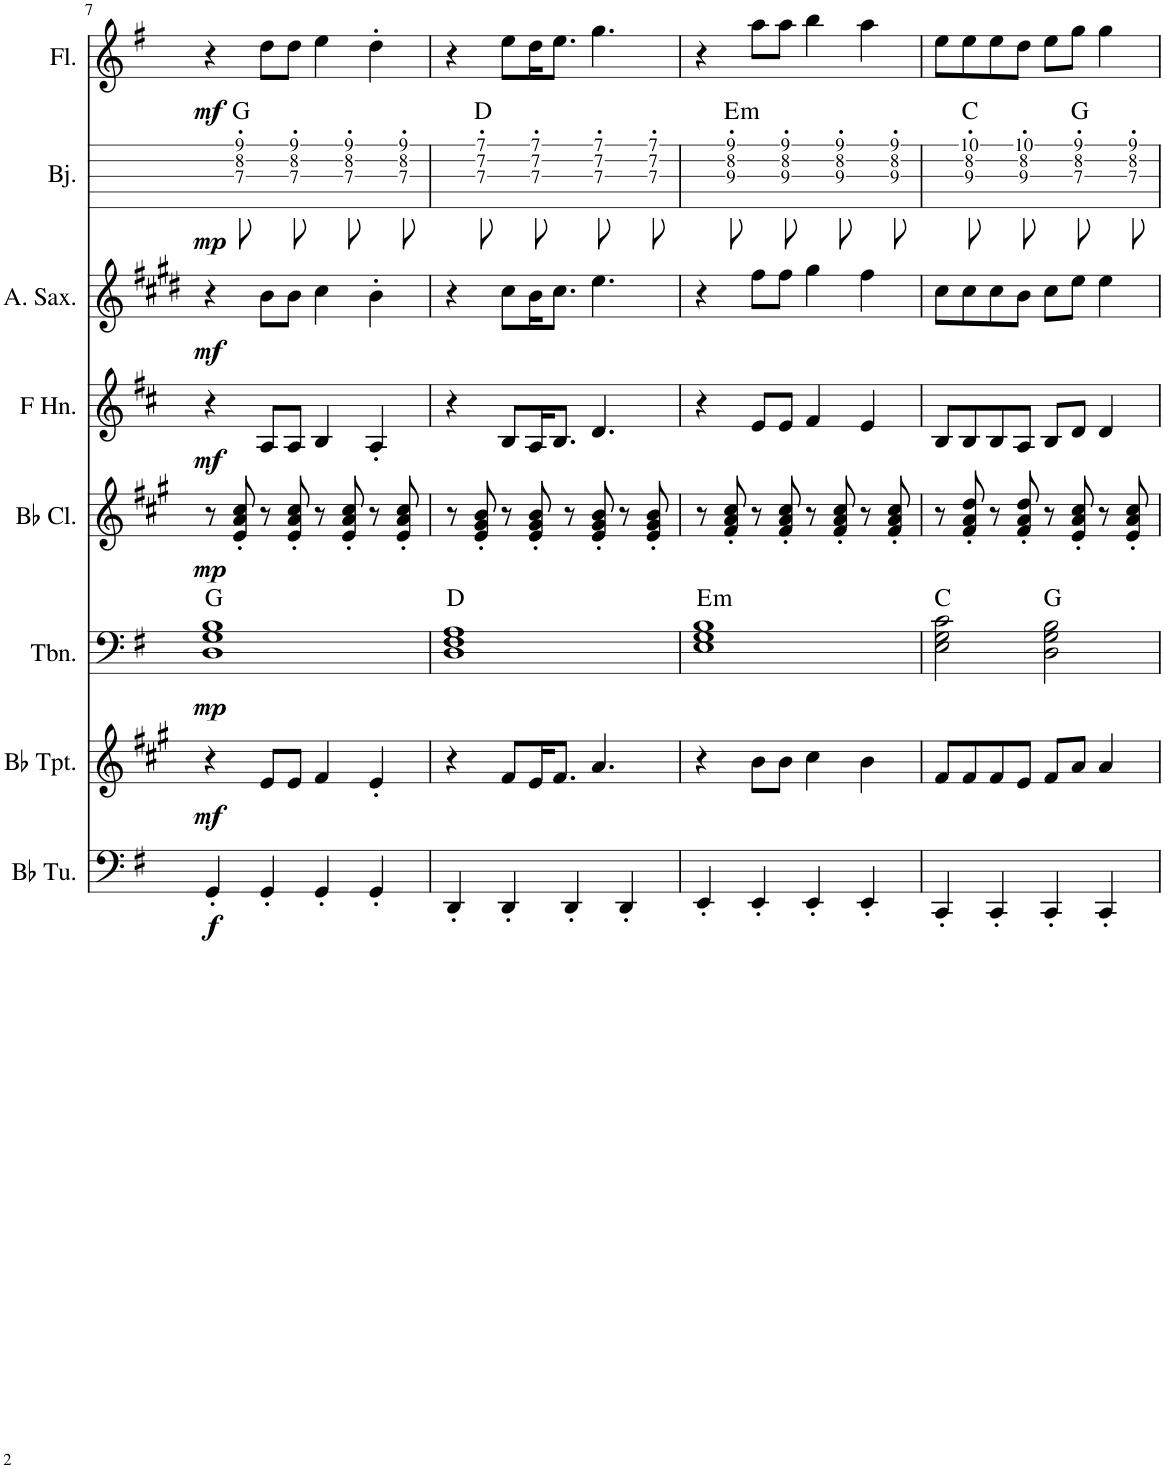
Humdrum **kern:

**kern	**dynam	**kern	**dynam	**kern	**dynam	**harte	**kern	**dynam	**kern	**dynam	**kern	**dynam	**kern	**dynam	**harte	**kern	**dynam
*part8	*part8	*part7	*part7	*part6	*part6	*part6	*part5	*part5	*part4	*part4	*part3	*part3	*part2	*part2	*part2	*part1	*part1
*staff8	*staff8	*staff7	*staff7	*staff6	*staff6	*	*staff5	*staff5	*staff4	*staff4	*staff3	*staff3	*staff2	*staff2	*	*staff1	*staff1
*I"Bb Tuba	*	*I"Bb Trumpet	*	*I"Trombone	*	*	*I"Bb Clarinet	*	*I"Horn in F	*	*I"Alto Saxophone	*	*I"Banjo	*	*	*I"Flute	*
*I'Bb Tu.	*	*I'Bb Tpt.	*	*I'Tbn.	*	*	*I'Bb Cl.	*	*	*	*I'A. Sax.	*	*I'Bj.	*	*	*I'Fl.	*
!!LO:PB:g=z
*clefF4	*	*clefG2	*	*clefF4	*	*	*clefG2	*	*clefG2	*	*clefG2	*	*	*	*	*clefG2	*
*	*	*Trd1c2	*	*	*	*	*Trd1c2	*	*Trd4c7	*	*Trd5c9	*	*Trd7c12	*	*	*	*
*k[f#]	*	*k[f#c#g#]	*	*k[f#]	*	*	*k[f#c#g#]	*	*k[f#c#]	*	*k[f#c#g#d#]	*	*k[f#]	*	*	*k[f#]	*
*M4/4	*	*M4/4	*	*M4/4	*	*	*M4/4	*	*M4/4	*	*M4/4	*	*M4/4	*	*	*M4/4	*
=7	=7	=7	=7	=7	=7	=7	=7	=7	=7	=7	=7	=7	=7	=7	=7	=7	=7
!	!LO:DY:b	!	!LO:DY:b	!	!LO:DY:b	!	!	!LO:DY:b	!	!LO:DY:b	!	!LO:DY:b	!	!LO:DY:b	!	!	!LO:DY:b
4GG'/	f	4r	mf	1D 1G 1B	mp	G:maj	8r	mp	4r	mf	4r	mf	8r	mp	.	4r	mf
.	.	.	.	.	.	.	8e/' 8a/' 8cc#/'	.	.	.	.	.	8d\' 8g\' 8b\'	.	G:maj	.	.
4GG'/	.	8e/L	.	.	.	.	8r	.	8A/L	.	8b\L	.	8r	.	.	8dd\L	.
.	.	8e/J	.	.	.	.	8e/' 8a/' 8cc#/'	.	8A/J	.	8b\J	.	8d\' 8g\' 8b\'	.	.	8dd\J	.
4GG'/	.	4f#/	.	.	.	.	8r	.	4B/	.	4cc#\	.	8r	.	.	4ee\	.
.	.	.	.	.	.	.	8e/' 8a/' 8cc#/'	.	.	.	.	.	8d\' 8g\' 8b\'	.	.	.	.
4GG'/	.	4e'/	.	.	.	.	8r	.	4A'/	.	4b'\	.	8r	.	.	4dd'\	.
.	.	.	.	.	.	.	8e/' 8a/' 8cc#/'	.	.	.	.	.	8d\' 8g\' 8b\'	.	.	.	.
=8	=8	=8	=8	=8	=8	=8	=8	=8	=8	=8	=8	=8	=8	=8	=8	=8	=8
4DD'/	.	4r	.	1D 1F# 1A	.	D:maj	8r	.	4r	.	4r	.	8r	.	.	4r	.
.	.	.	.	.	.	.	8e/' 8g#/' 8b/'	.	.	.	.	.	8d\' 8f#\' 8a\'	.	D:maj	.	.
4DD'/	.	8f#/L	.	.	.	.	8r	.	8B/L	.	8cc#\L	.	8r	.	.	8ee\L	.
.	.	16e/K	.	.	.	.	8e/' 8g#/' 8b/'	.	16A/K	.	16b\K	.	8d\' 8f#\' 8a\'	.	.	16dd\K	.
.	.	8.f#/J	.	.	.	.	.	.	8.B/J	.	8.cc#\J	.	.	.	.	8.ee\J	.
4DD'/	.	.	.	.	.	.	8r	.	.	.	.	.	8r	.	.	.	.
.	.	4.a/	.	.	.	.	8e/' 8g#/' 8b/'	.	4.d/	.	4.ee\	.	8d\' 8f#\' 8a\'	.	.	4.gg\	.
4DD'/	.	.	.	.	.	.	8r	.	.	.	.	.	8r	.	.	.	.
.	.	.	.	.	.	.	8e/' 8g#/' 8b/'	.	.	.	.	.	8d\' 8f#\' 8a\'	.	.	.	.
=9	=9	=9	=9	=9	=9	=9	=9	=9	=9	=9	=9	=9	=9	=9	=9	=9	=9
!	!	!	!	!	!	!LO:H:kt=m	!	!	!	!	!	!	!	!	!	!	!
4EE'/	.	4r	.	1E 1G 1B	.	E:min	8r	.	4r	.	4r	.	8r	.	.	4r	.
!	!	!	!	!	!	!	!	!	!	!	!	!	!	!	!LO:H:kt=m	!	!
.	.	.	.	.	.	.	8f#/' 8a/' 8cc#/'	.	.	.	.	.	8e\' 8g\' 8b\'	.	E:min	.	.
4EE'/	.	8b\L	.	.	.	.	8r	.	8e/L	.	8ff#\L	.	8r	.	.	8aa\L	.
.	.	8b\J	.	.	.	.	8f#/' 8a/' 8cc#/'	.	8e/J	.	8ff#\J	.	8e\' 8g\' 8b\'	.	.	8aa\J	.
4EE'/	.	4cc#\	.	.	.	.	8r	.	4f#/	.	4gg#\	.	8r	.	.	4bb\	.
.	.	.	.	.	.	.	8f#/' 8a/' 8cc#/'	.	.	.	.	.	8e\' 8g\' 8b\'	.	.	.	.
4EE'/	.	4b\	.	.	.	.	8r	.	4e/	.	4ff#\	.	8r	.	.	4aa\	.
.	.	.	.	.	.	.	8f#/' 8a/' 8cc#/'	.	.	.	.	.	8e\' 8g\' 8b\'	.	.	.	.
=10	=10	=10	=10	=10	=10	=10	=10	=10	=10	=10	=10	=10	=10	=10	=10	=10	=10
4CC'/	.	8f#/L	.	2E\ 2G\ 2c\	.	C:maj	8r	.	8B/L	.	8cc#\L	.	8r	.	.	8ee\L	.
.	.	8f#/	.	.	.	.	8f#/' 8a/' 8dd/'	.	8B/	.	8cc#\	.	8e\' 8g\' 8cc\'	.	C:maj	8ee\	.
4CC'/	.	8f#/	.	.	.	.	8r	.	8B/	.	8cc#\	.	8r	.	.	8ee\	.
.	.	8e/J	.	.	.	.	8f#/' 8a/' 8dd/'	.	8A/J	.	8b\J	.	8e\' 8g\' 8cc\'	.	.	8dd\J	.
4CC'/	.	8f#/L	.	2D\ 2G\ 2B\	.	G:maj	8r	.	8B/L	.	8cc#\L	.	8r	.	.	8ee\L	.
.	.	8a/J	.	.	.	.	8e/' 8a/' 8cc#/'	.	8d/J	.	8ee\J	.	8d\' 8g\' 8b\'	.	G:maj	8gg\J	.
4CC'/	.	4a/	.	.	.	.	8r	.	4d/	.	4ee\	.	8r	.	.	4gg\	.
.	.	.	.	.	.	.	8e/' 8a/' 8cc#/'	.	.	.	.	.	8d\' 8g\' 8b\'	.	.	.	.
=	=	=	=	=	=	=	=	=	=	=	=	=	=	=	=	=	=
*-	*-	*-	*-	*-	*-	*-	*-	*-	*-	*-	*-	*-	*-	*-	*-	*-	*-
